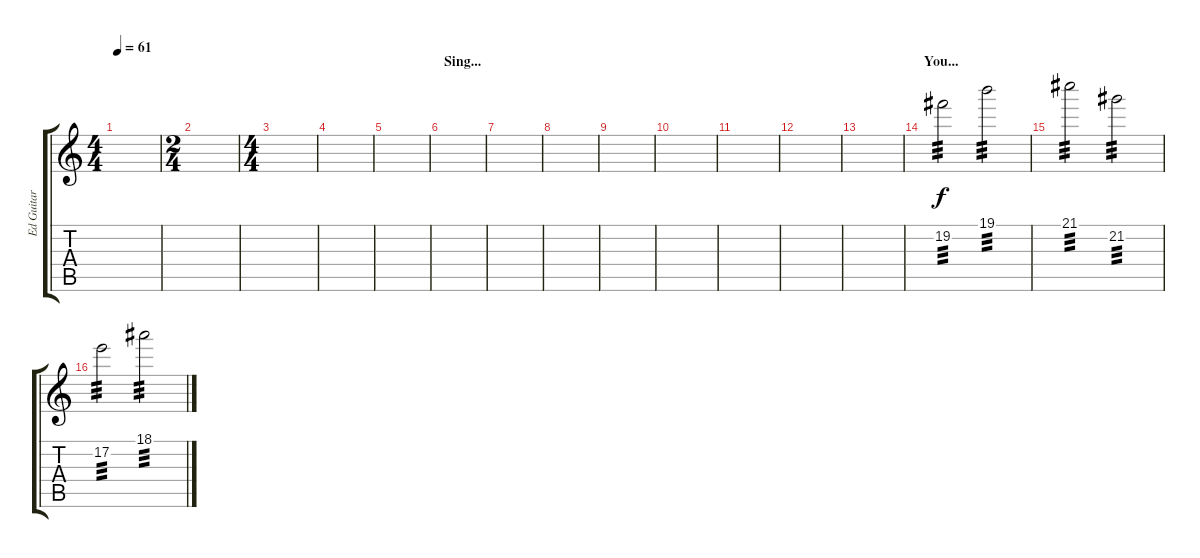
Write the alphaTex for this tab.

\track ("Ed Guitar" "Ed Guitar") {instrument electricguitarjazz}
\staff {score tabs}
\tuning (E4 B3 G3 D3 A2 E2) {hide}
\ts (4 4)
\tempo 61
\clef g2
\ks c
|
\ts (2 4)
|
\ts (4 4)
|
|
|
\section ("" "Sing...")
|
|
|
|
|
|
|
|
\section ("" "You...")
19.2.2{tp 3} 19.1.2{tp 3} |
21.1.2{tp 3} 21.2.2{tp 3} |
17.2.2{tp 3} 18.1.2{tp 3}
